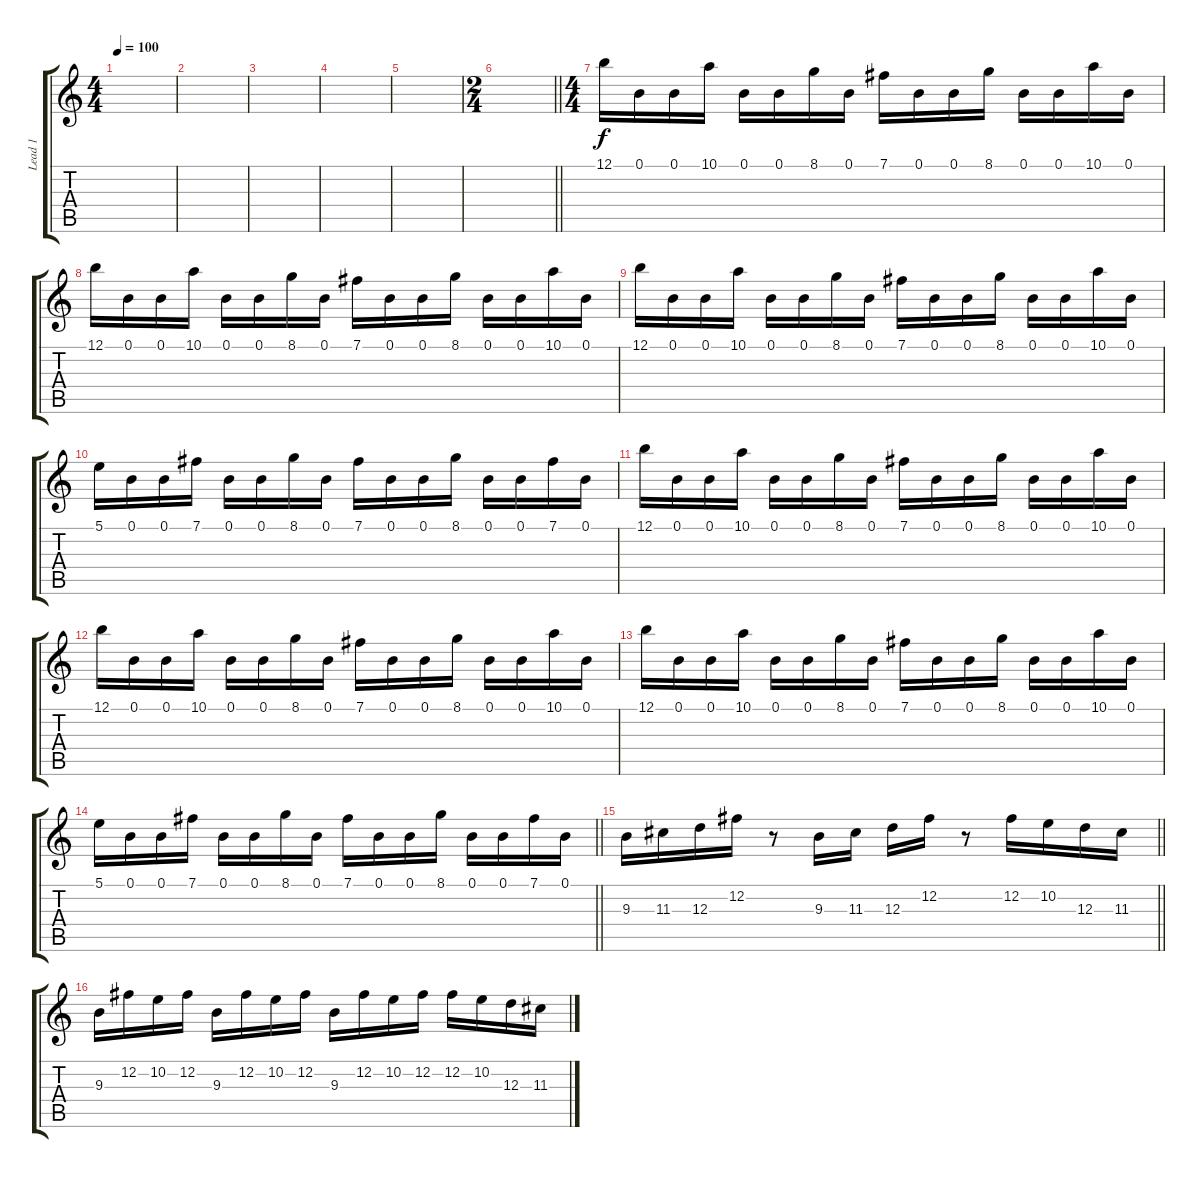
\track ("Lead 1" "Lead 1") {instrument overdrivenguitar}
\staff {score tabs}
\tuning (B3 Gb3 D3 A2 E2 B1) {hide}
\ts (4 4)
\tempo 100
\clef g2
\ks c
|
|
|
|
|
\ts (2 4)
\barLineRight lightlight
|
\ts (4 4)
12.1.16 0.1.16 0.1.16 10.1.16 0.1.16 0.1.16 8.1.16 0.1.16 7.1.16 0.1.16 0.1.16 8.1.16 0.1.16 0.1.16 10.1.16 0.1.16 |
12.1.16 0.1.16 0.1.16 10.1.16 0.1.16 0.1.16 8.1.16 0.1.16 7.1.16 0.1.16 0.1.16 8.1.16 0.1.16 0.1.16 10.1.16 0.1.16 |
12.1.16 0.1.16 0.1.16 10.1.16 0.1.16 0.1.16 8.1.16 0.1.16 7.1.16 0.1.16 0.1.16 8.1.16 0.1.16 0.1.16 10.1.16 0.1.16 |
5.1.16 0.1.16 0.1.16 7.1.16 0.1.16 0.1.16 8.1.16 0.1.16 7.1.16 0.1.16 0.1.16 8.1.16 0.1.16 0.1.16 7.1.16 0.1.16 |
12.1.16 0.1.16 0.1.16 10.1.16 0.1.16 0.1.16 8.1.16 0.1.16 7.1.16 0.1.16 0.1.16 8.1.16 0.1.16 0.1.16 10.1.16 0.1.16 |
12.1.16 0.1.16 0.1.16 10.1.16 0.1.16 0.1.16 8.1.16 0.1.16 7.1.16 0.1.16 0.1.16 8.1.16 0.1.16 0.1.16 10.1.16 0.1.16 |
12.1.16 0.1.16 0.1.16 10.1.16 0.1.16 0.1.16 8.1.16 0.1.16 7.1.16 0.1.16 0.1.16 8.1.16 0.1.16 0.1.16 10.1.16 0.1.16 |
\barLineRight lightlight
5.1.16 0.1.16 0.1.16 7.1.16 0.1.16 0.1.16 8.1.16 0.1.16 7.1.16 0.1.16 0.1.16 8.1.16 0.1.16 0.1.16 7.1.16 0.1.16 |
\barLineRight lightlight
9.3.16 11.3.16 12.3.16 12.2.16 r.8 9.3.16 11.3.16 12.3.16 12.2.16 r.8 12.2.16 10.2.16 12.3.16 11.3.16 |
9.3.16 12.2.16 10.2.16 12.2.16 9.3.16 12.2.16 10.2.16 12.2.16 9.3.16 12.2.16 10.2.16 12.2.16 12.2.16 10.2.16 12.3.16 11.3.16
